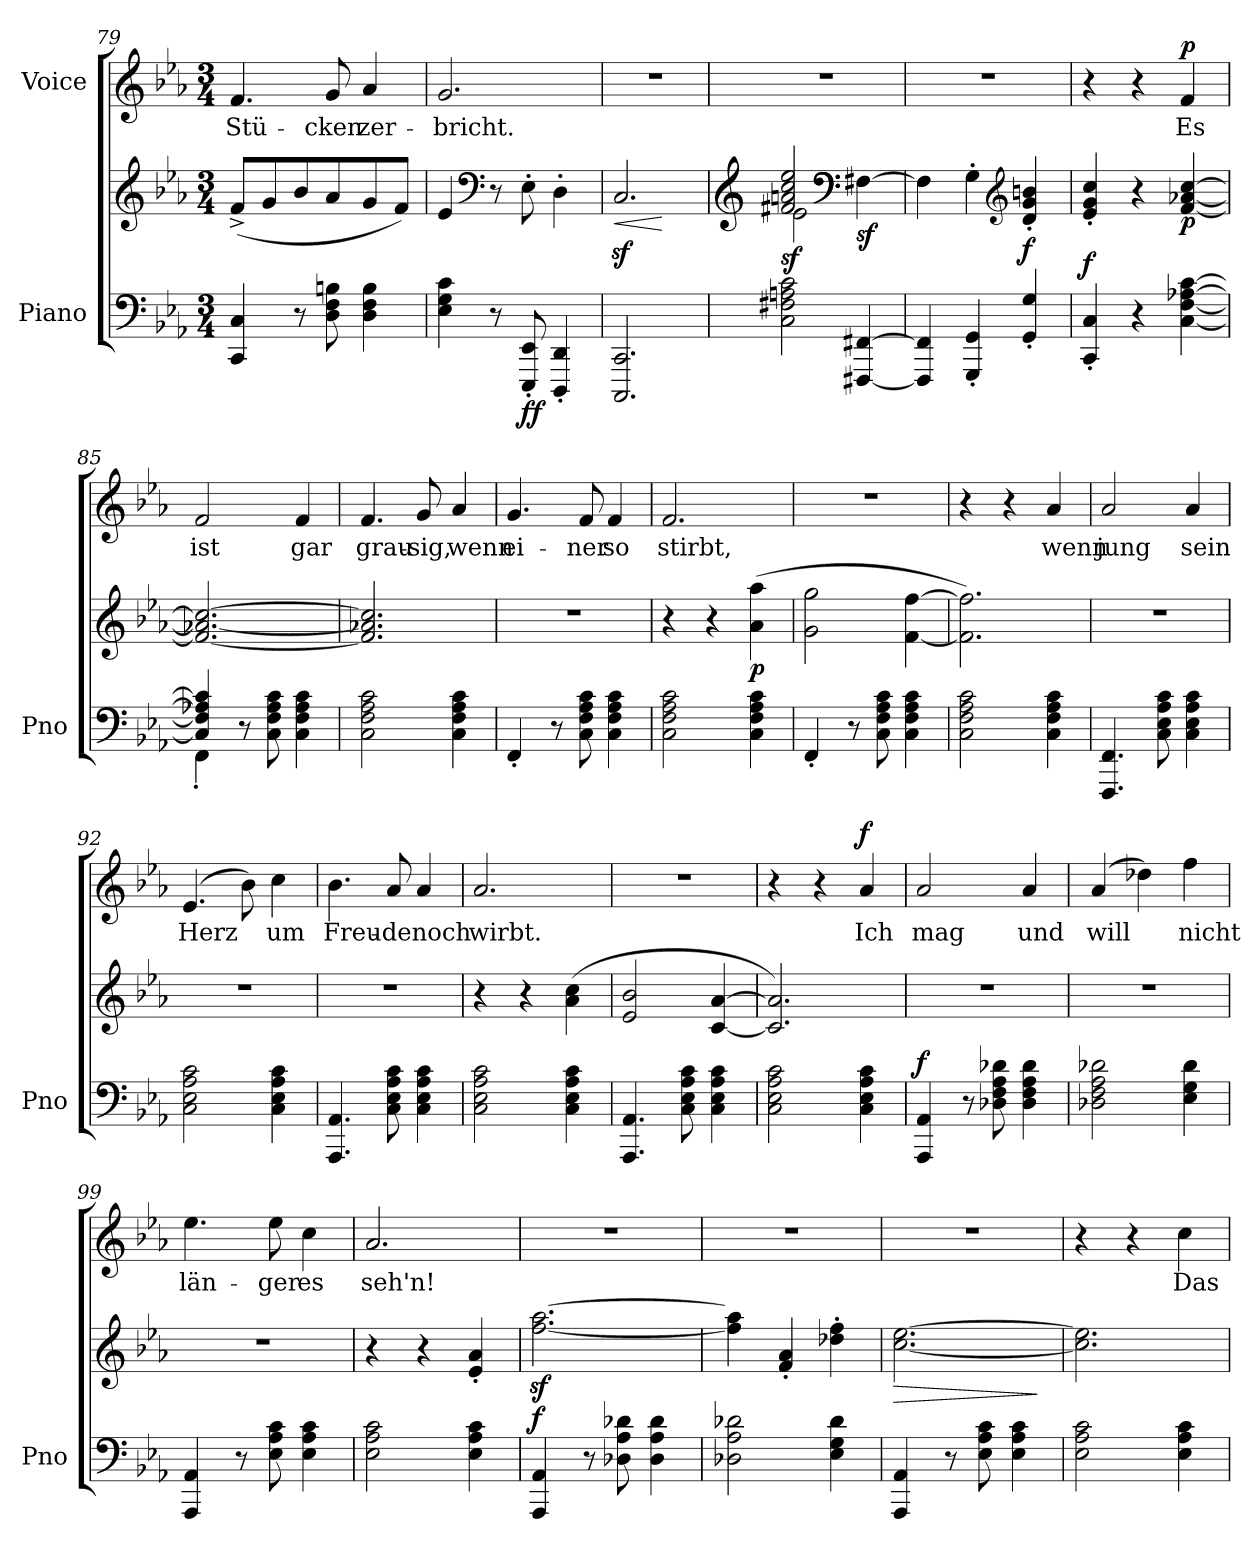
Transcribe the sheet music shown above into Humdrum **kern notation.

**kern	**kern	**dynam	**kern	**text	**dynam
*part2	*part2	*part2	*part1	*part1	*part1
*staff3	*staff2	*staff2/3	*staff1	*staff1	*staff1
*I"Piano	*	*	*I"Voice	*	*
*I'Pno	*	*	*	*	*
*clefF4	*clefG2	*	*clefG2	*	*
*k[b-e-a-]	*k[b-e-a-]	*	*k[b-e-a-]	*	*
*M3/4	*M3/4	*	*M3/4	*	*
=79	=79	=79	=79	=79	=79
!	!	!	!	!LO:LY:b	!
4CC/ 4C/	(<8f^/L	.	4.f/	Stü-	.
.	8g/	.	.	.	.
8r	8b-/	.	.	.	.
!	!	!	!	!LO:LY:b	!
8D\ 8F\ 8Bn\	8a-/	.	8g/	-cken	.
!	!	!	!	!LO:LY:b	!
4D\ 4F\ 4B\	8g/	.	4a-/	zer-	.
.	8f/J)	.	.	.	.
=80	=80	=80	=80	=80	=80
!	!	!	!	!LO:LY:b	!
4E-\ 4G\ 4c\	4e-/	.	2.g/	-bricht.	.
*	*clefF4	*	*	*	*
8r	8r	.	.	.	.
!	!	!LO:DY:b=2	!	!	!
!	!	!LO:DY:n=1:b	!	!	!
8EEE-/' 8EE-/'	8E-'\	f f	.	.	.
4DDD/' 4DD/'	4D'\	.	.	.	.
=81	=81	=81	=81	=81	=81
!	!	!LO:HP:b	!	!	!
2.CCC/ 2.CC/	2.Cz</	<	2.r	.	.
.	.	[	.	.	.
=82	=82	=82	=82	=82	=82
*	*clefG2	*	*	*	*
*	*^	*	*	*	*
!	!	!	!LO:DY:b	!	!	!
2C\ 2F#X\ 2An\ 2c\	2f#X/ 2an/ 2cc/ 2ee-/	2e-\	sf	2.r	.	.
*	*clefF4	*	*	*	*	*
!	!	!	!LO:DY:b	!	!	!
[4FFF#X/ [4FF#X/	[4F#X\	4ryy	sf	.	.	.
*	*v	*v	*	*	*	*
=83	=83	=83	=83	=83	=83
4FFF#/] 4FF#/]	4F#\]	.	2.r	.	.
4GGG/' 4GG/'	4G'\	.	.	.	.
*	*clefG2	*	*	*	*
!	!	!LO:DY:a=2	!	!	!
4GG/' 4G/'	4d/' 4g/' 4bn/'	f	.	.	.
!!LO:PB:g=z
=84	=84	=84	=84	=84	=84
!	!	!LO:DY:a=2	!	!	!
4CC/' 4C/'	4e-/' 4g/' 4cc/'	f	4r	.	.
4r	4r	.	4r	.	.
!	!	!LO:DY:b	!	!LO:LY:b	!LO:DY:a
[4C\ [4F\ [4A-X\ [4c\	[4f/ [4a-X/ [4cc/	p	4f/	Es	p
=85	=85	=85	=85	=85	=85
*^	*	*	*	*	*
!	!	!	!	!	!LO:LY:b	!
4C/] 4F/] 4A-X/] 4c/]	4FF'\	2.f/_ 2.a-X/_ 2.cc/_	.	2f/	ist	.
8r	2ryy	.	.	.	.	.
8C\ 8F\ 8A-\ 8c\	.	.	.	.	.	.
!	!	!	!	!	!LO:LY:b	!
4C\ 4F\ 4A-\ 4c\	.	.	.	4f/	gar	.
*v	*v	*	*	*	*	*
=86	=86	=86	=86	=86	=86
!	!	!	!	!LO:LY:b	!
2C\ 2F\ 2A-\ 2c\	2.f/] 2.a-X/] 2.cc/]	.	4.f/	grau-	.
!	!	!	!	!LO:LY:b	!
.	.	.	8g/	-sig,	.
!	!	!	!	!LO:LY:b	!
4C\ 4F\ 4A-\ 4c\	.	.	4a-/	wenn	.
=87	=87	=87	=87	=87	=87
!	!	!	!	!LO:LY:b	!
4FF'/	2.r	.	4.g/	ei-	.
8r	.	.	.	.	.
!	!	!	!	!LO:LY:b	!
8C\ 8F\ 8A-\ 8c\	.	.	8f/	-ner	.
!	!	!	!	!LO:LY:b	!
4C\ 4F\ 4A-\ 4c\	.	.	4f/	so	.
=88	=88	=88	=88	=88	=88
!	!	!	!	!LO:LY:b	!
2C\ 2F\ 2A-\ 2c\	4r	.	2.f/	stirbt,	.
.	4r	.	.	.	.
!	!	!LO:DY:b	!	!	!
4C\ 4F\ 4A-\ 4c\	(>4a-\ 4aa-\	p	.	.	.
=89	=89	=89	=89	=89	=89
4FF'/	2g\ 2gg\	.	2.r	.	.
8r	.	.	.	.	.
8C\ 8F\ 8A-\ 8c\	.	.	.	.	.
4C\ 4F\ 4A-\ 4c\	[4f\ [4ff\	.	.	.	.
=90	=90	=90	=90	=90	=90
2C\ 2F\ 2A-\ 2c\	2.f\] 2.ff\])	.	4r	.	.
.	.	.	4r	.	.
!	!	!	!	!LO:LY:b	!
4C\ 4F\ 4A-\ 4c\	.	.	4a-/	wenn	.
=91	=91	=91	=91	=91	=91
!	!	!	!	!LO:LY:b	!
4.FFF/ 4.FF/	2.r	.	2a-/	jung	.
8C\ 8E-\ 8A-\ 8c\	.	.	.	.	.
!	!	!	!	!LO:LY:b	!
4C\ 4E-\ 4A-\ 4c\	.	.	4a-/	sein	.
!!LO:LB:g=z
=92	=92	=92	=92	=92	=92
!	!	!	!	!LO:LY:b	!
2C\ 2E-\ 2A-\ 2c\	2.r	.	(>4.e-/	Herz	.
.	.	.	8b-\)	.	.
!	!	!	!	!LO:LY:b	!
4C\ 4E-\ 4A-\ 4c\	.	.	4cc\	um	.
=93	=93	=93	=93	=93	=93
!	!	!	!	!LO:LY:b	!
4.AAA-/ 4.AA-/	2.r	.	4.b-\	Freu-	.
!	!	!	!	!LO:LY:b	!
8C\ 8E-\ 8A-\ 8c\	.	.	8a-/	-de	.
!	!	!	!	!LO:LY:b	!
4C\ 4E-\ 4A-\ 4c\	.	.	4a-/	noch	.
=94	=94	=94	=94	=94	=94
!	!	!	!	!LO:LY:b	!
2C\ 2E-\ 2A-\ 2c\	4r	.	2.a-/	wirbt.	.
.	4r	.	.	.	.
4C\ 4E-\ 4A-\ 4c\	(>4a-\ 4cc\	.	.	.	.
=95	=95	=95	=95	=95	=95
4.AAA-/ 4.AA-/	2e-/ 2b-/	.	2.r	.	.
8C\ 8E-\ 8A-\ 8c\	.	.	.	.	.
4C\ 4E-\ 4A-\ 4c\	[4c/ [4a-/	.	.	.	.
=96	=96	=96	=96	=96	=96
2C\ 2E-\ 2A-\ 2c\	2.c/] 2.a-/])	.	4r	.	.
.	.	.	4r	.	.
!	!	!	!	!LO:LY:b	!LO:DY:a
4C\ 4E-\ 4A-\ 4c\	.	.	4a-/	Ich	f
=97	=97	=97	=97	=97	=97
!	!	!LO:DY:a=2	!	!LO:LY:b	!
4AAA-/ 4AA-/	2.r	f	2a-/	mag	.
8r	.	.	.	.	.
8D-X\ 8F\ 8A-\ 8d-X\	.	.	.	.	.
!	!	!	!	!LO:LY:b	!
4D-\ 4F\ 4A-\ 4d-\	.	.	4a-/	und	.
=98	=98	=98	=98	=98	=98
!	!	!	!	!LO:LY:b	!
2D-X\ 2F\ 2A-\ 2d-X\	2.r	.	(>4a-/	will	.
.	.	.	4dd-X\)	.	.
!	!	!	!	!LO:LY:b	!
4E-\ 4G\ 4d-\	.	.	4ff\	nicht	.
!!LO:LB:g=z
=99	=99	=99	=99	=99	=99
!	!	!	!	!LO:LY:b	!
4AAA-/ 4AA-/	2.r	.	4.ee-\	län-	.
8r	.	.	.	.	.
!	!	!	!	!LO:LY:b	!
8E-\ 8A-\ 8c\	.	.	8ee-\	-ger	.
!	!	!	!	!LO:LY:b	!
4E-\ 4A-\ 4c\	.	.	4cc\	es	.
=100	=100	=100	=100	=100	=100
!	!	!	!	!LO:LY:b	!
2E-\ 2A-\ 2c\	4r	.	2.a-/	seh'n!	.
.	4r	.	.	.	.
4E-\ 4A-\ 4c\	4e-/' 4a-/'	.	.	.	.
=101	=101	=101	=101	=101	=101
!	!	!LO:DY:a=2	!	!	!
4AAA-/ 4AA-/	[2.ff\z< [2.aa-\z<	f	2.r	.	.
8r	.	.	.	.	.
8D-X\ 8A-\ 8d-X\	.	.	.	.	.
4D-\ 4A-\ 4d-\	.	.	.	.	.
=102	=102	=102	=102	=102	=102
2D-X\ 2A-\ 2d-X\	4ff\] 4aa-\]	.	2.r	.	.
.	4f/' 4a-/'	.	.	.	.
4E-\ 4G\ 4d-\	4dd-X\' 4ff\'	.	.	.	.
=103	=103	=103	=103	=103	=103
!	!	!LO:HP:b	!	!	!
4AAA-/ 4AA-/	[2.cc\ [2.ee-\	>	2.r	.	.
8r	.	.	.	.	.
8E-\ 8A-\ 8c\	.	.	.	.	.
4E-\ 4A-\ 4c\	.	.	.	.	.
.	.	]	.	.	.
=104	=104	=104	=104	=104	=104
2E-\ 2A-\ 2c\	2.cc\] 2.ee-\]	.	4r	.	.
.	.	.	4r	.	.
!	!	!	!	!LO:LY:b	!
4E-\ 4A-\ 4c\	.	.	4cc\	Das	.
=	=	=	=	=	=
*-	*-	*-	*-	*-	*-
